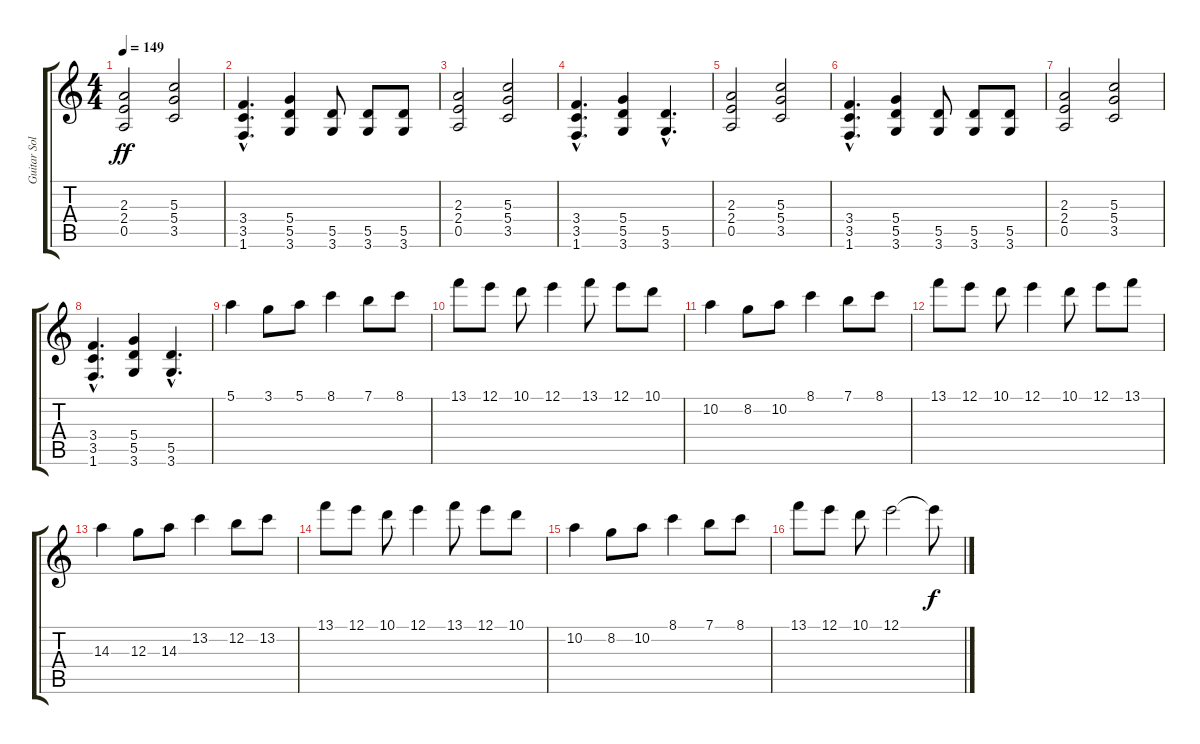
\track ("Guitar Solo" "Guitar Sol") {instrument distortionguitar}
\staff {score tabs}
\tuning (E4 B3 G3 D3 A2 E2) {hide}
\ts (4 4)
\tempo 149
\clef g2
\ks c
(2.3 2.4 0.5).2{dy ff} (5.3 5.4 3.5).2 |
(3.4{hac} 3.5{hac} 1.6{hac}).4{d} (5.4 5.5 3.6).4 (5.5 3.6).8 (5.5 3.6).8 (5.5 3.6).8 |
(2.3 2.4 0.5).2 (5.3 5.4 3.5).2 |
(3.4{hac} 3.5{hac} 1.6{hac}).4{d} (5.4 5.5 3.6).4 (5.5{hac} 3.6{hac}).4{d} |
(2.3 2.4 0.5).2 (5.3 5.4 3.5).2 |
(3.4{hac} 3.5{hac} 1.6{hac}).4{d} (5.4 5.5 3.6).4 (5.5 3.6).8 (5.5 3.6).8 (5.5 3.6).8 |
(2.3 2.4 0.5).2 (5.3 5.4 3.5).2 |
(3.4{hac} 3.5{hac} 1.6{hac}).4{d} (5.4 5.5 3.6).4 (5.5{hac} 3.6{hac}).4{d} |
5.1.4 3.1.8 5.1.8 8.1.4 7.1.8 8.1.8 |
13.1.8 12.1.8 10.1.8 12.1.4 13.1.8 12.1.8 10.1.8 |
10.2.4 8.2.8 10.2.8 8.1.4 7.1.8 8.1.8 |
13.1.8 12.1.8 10.1.8 12.1.4 10.1.8 12.1.8 13.1.8 |
14.3.4 12.3.8 14.3.8 13.2.4 12.2.8 13.2.8 |
13.1.8 12.1.8 10.1.8 12.1.4 13.1.8 12.1.8 10.1.8 |
10.2.4 8.2.8 10.2.8 8.1.4 7.1.8 8.1.8 |
13.1.8 12.1.8 10.1.8 12.1.2 12.1{t}.8{dy f}
